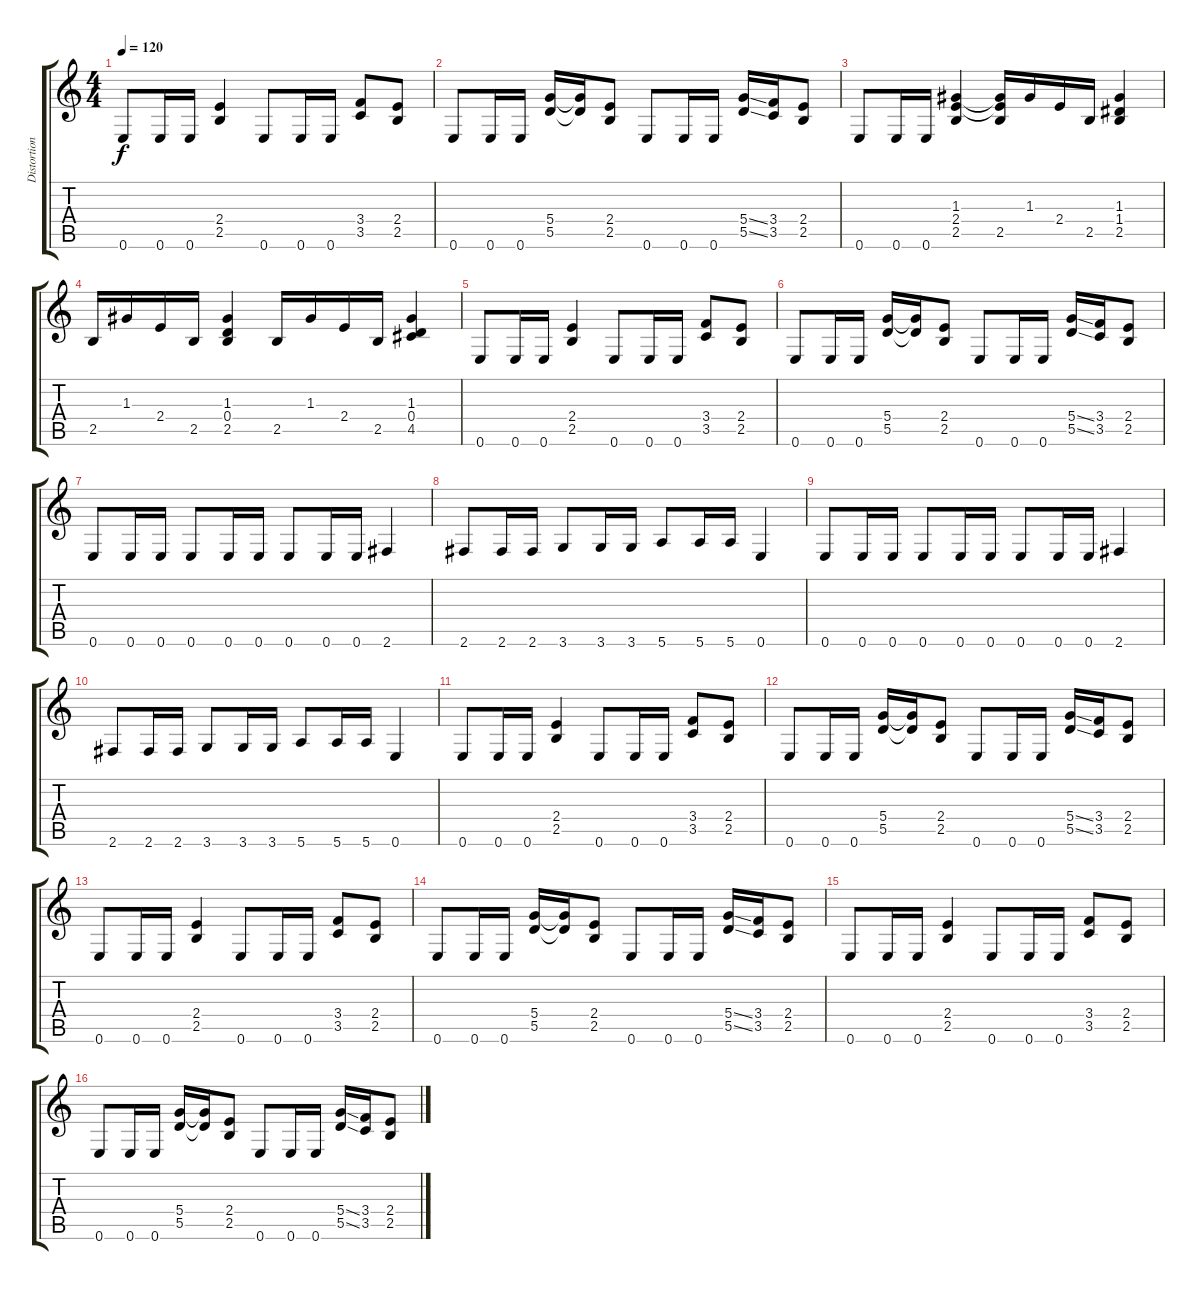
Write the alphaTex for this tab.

\track ("Distortion" "Distortion") {instrument distortionguitar}
\staff {score tabs}
\tuning (E4 B3 G3 D3 A2 E2) {hide}
\ts (4 4)
\tempo 120
\clef g2
\ks c
0.6.8{dy f} 0.6.16 0.6.16 (2.4 2.5).4 0.6.8 0.6.16 0.6.16 (3.4 3.5).8 (2.4 2.5).8 |
0.6.8 0.6.16 0.6.16 (5.4 5.5).16 (5.4{t} 5.5{t}).16 (2.4 2.5).8 0.6.8 0.6.16 0.6.16 (5.4{ss} 5.5{ss}).16 (3.4 3.5).16 (2.4 2.5).8 |
0.6.8 0.6.16 0.6.16 (1.3 2.4 2.5).4 (1.3{t} 2.4{t} 2.5).16 1.3.16 2.4.16 2.5.16 (1.3 1.4 2.5).4 |
2.5.16 1.3.16 2.4.16 2.5.16 (1.3 0.4 2.5).4 2.5.16 1.3.16 2.4.16 2.5.16 (1.3 0.4 4.5).4 |
0.6.8 0.6.16 0.6.16 (2.4 2.5).4 0.6.8 0.6.16 0.6.16 (3.4 3.5).8 (2.4 2.5).8 |
0.6.8 0.6.16 0.6.16 (5.4 5.5).16 (5.4{t} 5.5{t}).16 (2.4 2.5).8 0.6.8 0.6.16 0.6.16 (5.4{ss} 5.5{ss}).16 (3.4 3.5).16 (2.4 2.5).8 |
0.6.8 0.6.16 0.6.16 0.6.8 0.6.16 0.6.16 0.6.8 0.6.16 0.6.16 2.6.4 |
2.6.8 2.6.16 2.6.16 3.6.8 3.6.16 3.6.16 5.6.8 5.6.16 5.6.16 0.6.4 |
0.6.8 0.6.16 0.6.16 0.6.8 0.6.16 0.6.16 0.6.8 0.6.16 0.6.16 2.6.4 |
2.6.8 2.6.16 2.6.16 3.6.8 3.6.16 3.6.16 5.6.8 5.6.16 5.6.16 0.6.4 |
0.6.8 0.6.16 0.6.16 (2.4 2.5).4 0.6.8 0.6.16 0.6.16 (3.4 3.5).8 (2.4 2.5).8 |
0.6.8 0.6.16 0.6.16 (5.4 5.5).16 (5.4{t} 5.5{t}).16 (2.4 2.5).8 0.6.8 0.6.16 0.6.16 (5.4{ss} 5.5{ss}).16 (3.4 3.5).16 (2.4 2.5).8 |
0.6.8 0.6.16 0.6.16 (2.4 2.5).4 0.6.8 0.6.16 0.6.16 (3.4 3.5).8 (2.4 2.5).8 |
0.6.8 0.6.16 0.6.16 (5.4 5.5).16 (5.4{t} 5.5{t}).16 (2.4 2.5).8 0.6.8 0.6.16 0.6.16 (5.4{ss} 5.5{ss}).16 (3.4 3.5).16 (2.4 2.5).8 |
0.6.8 0.6.16 0.6.16 (2.4 2.5).4 0.6.8 0.6.16 0.6.16 (3.4 3.5).8 (2.4 2.5).8 |
0.6.8 0.6.16 0.6.16 (5.4 5.5).16 (5.4{t} 5.5{t}).16 (2.4 2.5).8 0.6.8 0.6.16 0.6.16 (5.4{ss} 5.5{ss}).16 (3.4 3.5).16 (2.4 2.5).8
